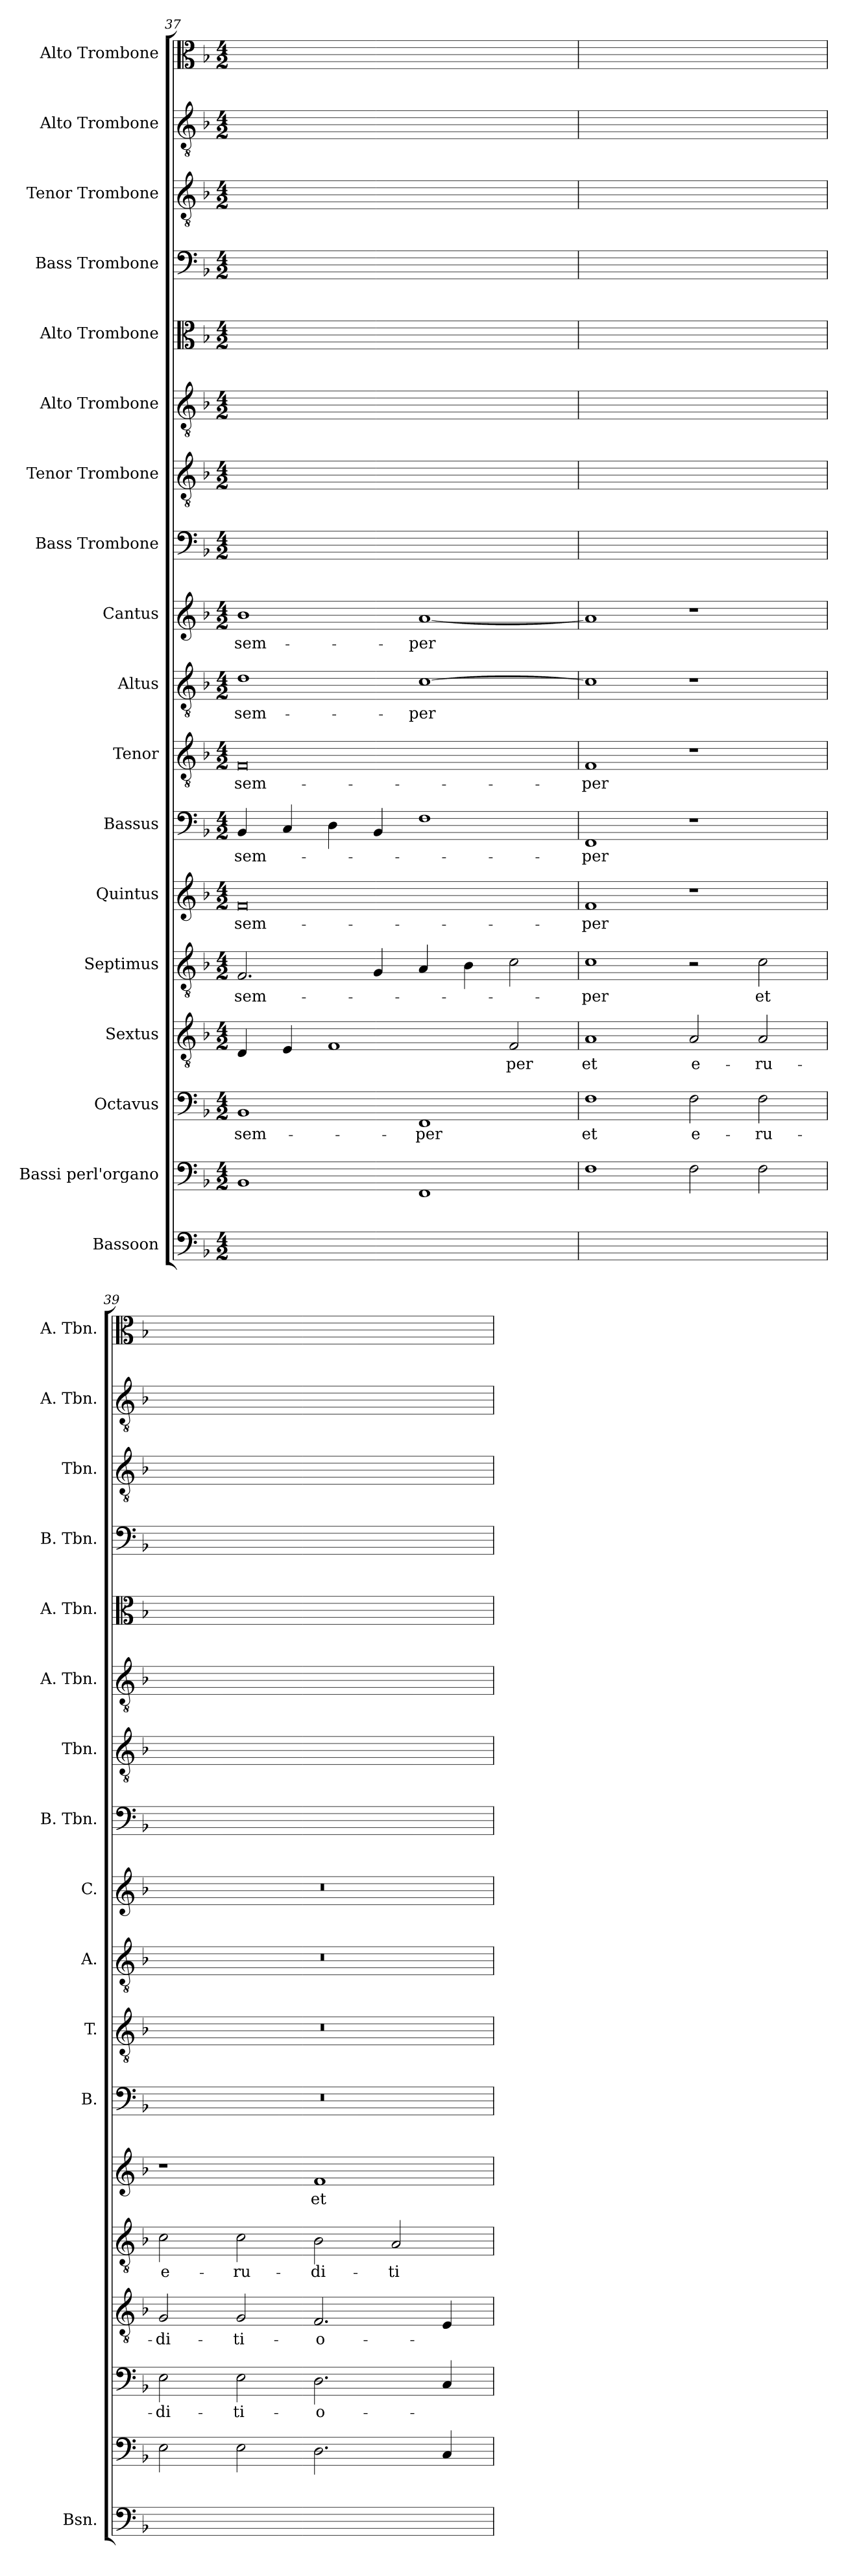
**kern	**kern	**kern	**text	**kern	**text	**kern	**text	**kern	**text	**kern	**text	**kern	**text	**kern	**text	**kern	**text	**kern	**text	**kern	**text	**kern	**text	**kern	**text	**kern	**text	**kern	**text	**kern	**text	**kern	**text
*part18	*part17	*part16	*part16	*part15	*part15	*part14	*part14	*part13	*part13	*part12	*part12	*part11	*part11	*part10	*part10	*part9	*part9	*part8	*part8	*part7	*part7	*part6	*part6	*part5	*part5	*part4	*part4	*part3	*part3	*part2	*part2	*part1	*part1
*staff18	*staff17	*staff16	*staff16	*staff15	*staff15	*staff14	*staff14	*staff13	*staff13	*staff12	*staff12	*staff11	*staff11	*staff10	*staff10	*staff9	*staff9	*staff8	*staff8	*staff7	*staff7	*staff6	*staff6	*staff5	*staff5	*staff4	*staff4	*staff3	*staff3	*staff2	*staff2	*staff1	*staff1
*I"Bassoon	*I"Bassi perl'organo	*I"Octavus	*	*I"Sextus	*	*I"Septimus	*	*I"Quintus	*	*I"Bassus	*	*I"Tenor	*	*I"Altus	*	*I"Cantus	*	*I"Bass Trombone	*	*I"Tenor Trombone	*	*I"Alto Trombone	*	*I"Alto Trombone	*	*I"Bass Trombone	*	*I"Tenor Trombone	*	*I"Alto Trombone	*	*I"Alto Trombone	*
*I'Bsn.	*	*	*	*	*	*	*	*	*	*I'B.	*	*I'T.	*	*I'A.	*	*I'C.	*	*I'B. Tbn.	*	*I'Tbn.	*	*I'A. Tbn.	*	*I'A. Tbn.	*	*I'B. Tbn.	*	*I'Tbn.	*	*I'A. Tbn.	*	*I'A. Tbn.	*
*clefF4	*clefF4	*clefF4	*	*clefGv2	*	*clefGv2	*	*clefG2	*	*clefF4	*	*clefGv2	*	*clefGv2	*	*clefG2	*	*clefF4	*	*clefGv2	*	*clefGv2	*	*clefC3	*	*clefF4	*	*clefGv2	*	*clefGv2	*	*clefC3	*
*	*	*	*	*ITrd7c12	*	*ITrd7c12	*	*	*	*	*	*ITrd7c12	*	*ITrd7c12	*	*	*	*	*	*	*	*	*	*	*	*	*	*	*	*	*	*	*
*k[b-]	*k[b-]	*k[b-]	*	*k[b-]	*	*k[b-]	*	*k[b-]	*	*k[b-]	*	*k[b-]	*	*k[b-]	*	*k[b-]	*	*k[b-]	*	*k[b-]	*	*k[b-]	*	*k[b-]	*	*k[b-]	*	*k[b-]	*	*k[b-]	*	*k[b-]	*
*d:	*d:	*d:	*	*d:	*	*d:	*	*d:	*	*d:	*	*d:	*	*d:	*	*d:	*	*d:	*	*d:	*	*d:	*	*d:	*	*d:	*	*d:	*	*d:	*	*d:	*
*M4/2	*M4/2	*M4/2	*	*M4/2	*	*M4/2	*	*M4/2	*	*M4/2	*	*M4/2	*	*M4/2	*	*M4/2	*	*M4/2	*	*M4/2	*	*M4/2	*	*M4/2	*	*M4/2	*	*M4/2	*	*M4/2	*	*M4/2	*
=37	=37	=37	=37	=37	=37	=37	=37	=37	=37	=37	=37	=37	=37	=37	=37	=37	=37	=37	=37	=37	=37	=37	=37	=37	=37	=37	=37	=37	=37	=37	=37	=37	=37
!	!	!	!LO:LY:b	!	!	!	!LO:LY:b	!	!LO:LY:b	!	!LO:LY:b	!	!LO:LY:b	!	!LO:LY:b	!	!LO:LY:b	!	!	!	!	!	!	!	!	!	!	!	!	!	!	!	!
1BB-yy	1BB-	1BB-	sem-	4DD/	.	2.FF/	sem-	0f	sem-	4BB-/	sem-	0FF	sem-	1D	sem-	1b-	sem-	1BB-yy	sem-	4DD/yy	.	2.FF/yy	sem-	0fyy	sem-	4BB-/yy	sem-	0FFyy	sem-	1Dyy	sem-	1b-yy	sem-
.	.	.	.	4EE/	.	.	.	.	.	4C/	.	.	.	.	.	.	.	.	.	4EE/yy	.	.	.	.	.	4C/yy	.	.	.	.	.	.	.
.	.	.	.	1FF	.	.	.	.	.	4D\	.	.	.	.	.	.	.	.	.	1FFyy	.	.	.	.	.	4D\yy	.	.	.	.	.	.	.
.	.	.	.	.	.	4GG/	.	.	.	4BB-/	.	.	.	.	.	.	.	.	.	.	.	4GG/yy	.	.	.	4BB-/yy	.	.	.	.	.	.	.
!	!	!	!LO:LY:b	!	!	!	!	!	!	!	!	!	!	!	!LO:LY:b	!	!LO:LY:b	!	!	!	!	!	!	!	!	!	!	!	!	!	!	!	!
1FFyy	1FF	1FF	-per	.	.	4AA/	.	.	.	1F	.	.	.	[>1C	-per	[<1a	-per	1FFyy	-per	.	.	4AA/yy	.	.	.	1Fyy	.	.	.	[<1Cyy	-per	[>1ayy	-per
.	.	.	.	.	.	4BB-\	.	.	.	.	.	.	.	.	.	.	.	.	.	.	.	4BB-/yy	.	.	.	.	.	.	.	.	.	.	.
!	!	!	!	!	!LO:LY:b	!	!	!	!	!	!	!	!	!	!	!	!	!	!	!	!	!	!	!	!	!	!	!	!	!	!	!	!
.	.	.	.	2FF/	-per	2C\	.	.	.	.	.	.	.	.	.	.	.	.	.	2FF/yy	-per	2C/yy	.	.	.	.	.	.	.	.	.	.	.
=38	=38	=38	=38	=38	=38	=38	=38	=38	=38	=38	=38	=38	=38	=38	=38	=38	=38	=38	=38	=38	=38	=38	=38	=38	=38	=38	=38	=38	=38	=38	=38	=38	=38
!	!	!	!LO:LY:b	!	!LO:LY:b	!	!LO:LY:b	!	!LO:LY:b	!	!LO:LY:b	!	!LO:LY:b	!	!	!	!	!	!	!	!	!	!	!	!	!	!	!	!	!	!	!	!
1Fyy	1F	1F	et	1AA	et	1C	-per	1f	-per	1FF	-per	1FF	-per	1C]	.	1a]	.	1Fyy	et	1AAyy	et	1Cyy	-per	1fyy	-per	1FFyy	-per	1FFyy	-per	1Cyy]	.	1ayy]	.
!	!	!	!LO:LY:b	!	!LO:LY:b	!	!	!	!	!	!	!	!	!	!	!	!	!	!	!	!	!	!	!	!	!	!	!	!	!	!	!	!
2F\yy	2F\	2F\	e-	2AA/	e-	2r	.	1r	.	1r	.	1r	.	1r	.	1r	.	2F\yy	e-	2AA/yy	e-	2ryy	.	1ryy	.	1ryy	.	1ryy	.	1ryy	.	1ryy	.
!	!	!	!LO:LY:b	!	!LO:LY:b	!	!LO:LY:b	!	!	!	!	!	!	!	!	!	!	!	!	!	!	!	!	!	!	!	!	!	!	!	!	!	!
2F\yy	2F\	2F\	-ru-	2AA/	-ru-	2C\	et	.	.	.	.	.	.	.	.	.	.	2F\yy	-ru-	2AA/yy	-ru-	2C/yy	et	.	.	.	.	.	.	.	.	.	.
=39	=39	=39	=39	=39	=39	=39	=39	=39	=39	=39	=39	=39	=39	=39	=39	=39	=39	=39	=39	=39	=39	=39	=39	=39	=39	=39	=39	=39	=39	=39	=39	=39	=39
!	!	!	!LO:LY:b	!	!LO:LY:b	!	!LO:LY:b	!	!	!LO:N:vis=1	!	!LO:N:vis=1	!	!LO:N:vis=1	!	!LO:N:vis=1	!	!	!	!	!	!	!	!	!	!	!	!	!	!	!	!	!
2E\yy	2E\	2E\	-di-	2GG/	-di-	2C\	e-	1r	.	0r	.	0r	.	0r	.	0r	.	2E\yy	-di-	2GG/yy	-di-	2C/yy	e-	1ryy	.	0ryy	.	0ryy	.	0ryy	.	0ryy	.
!	!	!	!LO:LY:b	!	!LO:LY:b	!	!LO:LY:b	!	!	!	!	!	!	!	!	!	!	!	!	!	!	!	!	!	!	!	!	!	!	!	!	!	!
2E\yy	2E\	2E\	-ti-	2GG/	-ti-	2C\	-ru-	.	.	.	.	.	.	.	.	.	.	2E\yy	-ti-	2GG/yy	-ti-	2C/yy	-ru-	.	.	.	.	.	.	.	.	.	.
!	!	!	!LO:LY:b	!	!LO:LY:b	!	!LO:LY:b	!	!LO:LY:b	!	!	!	!	!	!	!	!	!	!	!	!	!	!	!	!	!	!	!	!	!	!	!	!
2.D\yy	2.D\	2.D\	-o-	2.FF/	-o-	2BB-\	-di-	1f	et	.	.	.	.	.	.	.	.	2.D\yy	-o-	2.FF/yy	-o-	2BB-/yy	-di-	1fyy	et	.	.	.	.	.	.	.	.
!	!	!	!	!	!	!	!LO:LY:b	!	!	!	!	!	!	!	!	!	!	!	!	!	!	!	!	!	!	!	!	!	!	!	!	!	!
.	.	.	.	.	.	2AA/	-ti-	.	.	.	.	.	.	.	.	.	.	.	.	.	.	2AA/yy	-ti-	.	.	.	.	.	.	.	.	.	.
4C/yy	4C/	4C/	.	4EE/	.	.	.	.	.	.	.	.	.	.	.	.	.	4C/yy	.	4EE/yy	.	.	.	.	.	.	.	.	.	.	.	.	.
=	=	=	=	=	=	=	=	=	=	=	=	=	=	=	=	=	=	=	=	=	=	=	=	=	=	=	=	=	=	=	=	=	=
*-	*-	*-	*-	*-	*-	*-	*-	*-	*-	*-	*-	*-	*-	*-	*-	*-	*-	*-	*-	*-	*-	*-	*-	*-	*-	*-	*-	*-	*-	*-	*-	*-	*-
